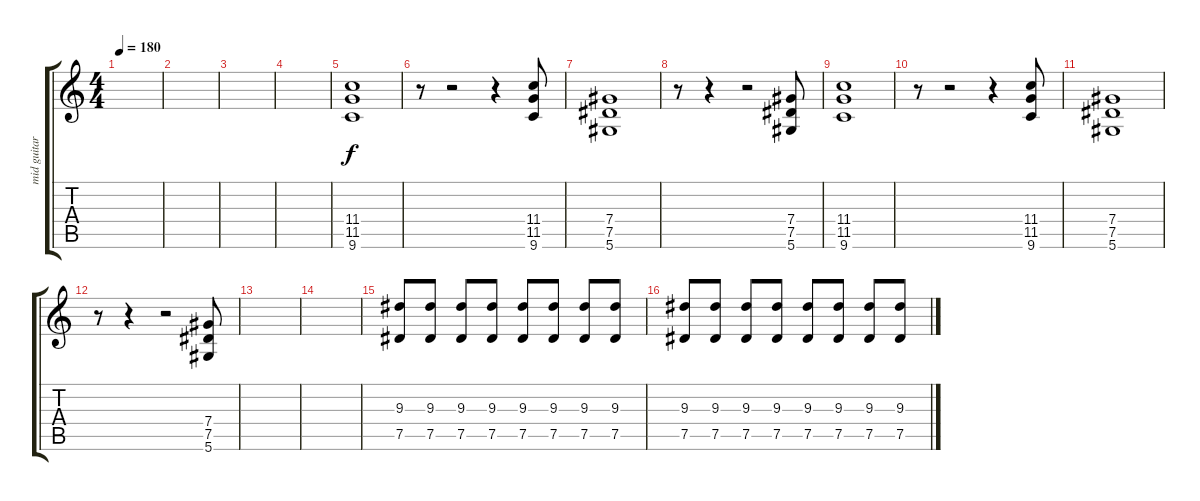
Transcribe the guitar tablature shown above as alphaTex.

\track ("mid guitar" "mid guitar") {instrument overdrivenguitar}
\staff {score tabs}
\tuning (Eb4 Bb3 Gb3 Db3 Ab2 Eb2) {hide}
\ts (4 4)
\tempo 180
\clef g2
\ks c
|
|
|
|
(11.4 11.5 9.6).1 |
r.8 r.2 r.4 (11.4 11.5 9.6).8 |
(7.4 7.5 5.6).1 |
r.8 r.4 r.2 (7.4 7.5 5.6).8 |
(11.4 11.5 9.6).1 |
r.8 r.2 r.4 (11.4 11.5 9.6).8 |
(7.4 7.5 5.6).1 |
r.8 r.4 r.2 (7.4 7.5 5.6).8 |
|
|
(9.3 7.5).8 (9.3 7.5).8 (9.3 7.5).8 (9.3 7.5).8 (9.3 7.5).8 (9.3 7.5).8 (9.3 7.5).8 (9.3 7.5).8 |
(9.3 7.5).8 (9.3 7.5).8 (9.3 7.5).8 (9.3 7.5).8 (9.3 7.5).8 (9.3 7.5).8 (9.3 7.5).8 (9.3 7.5).8
